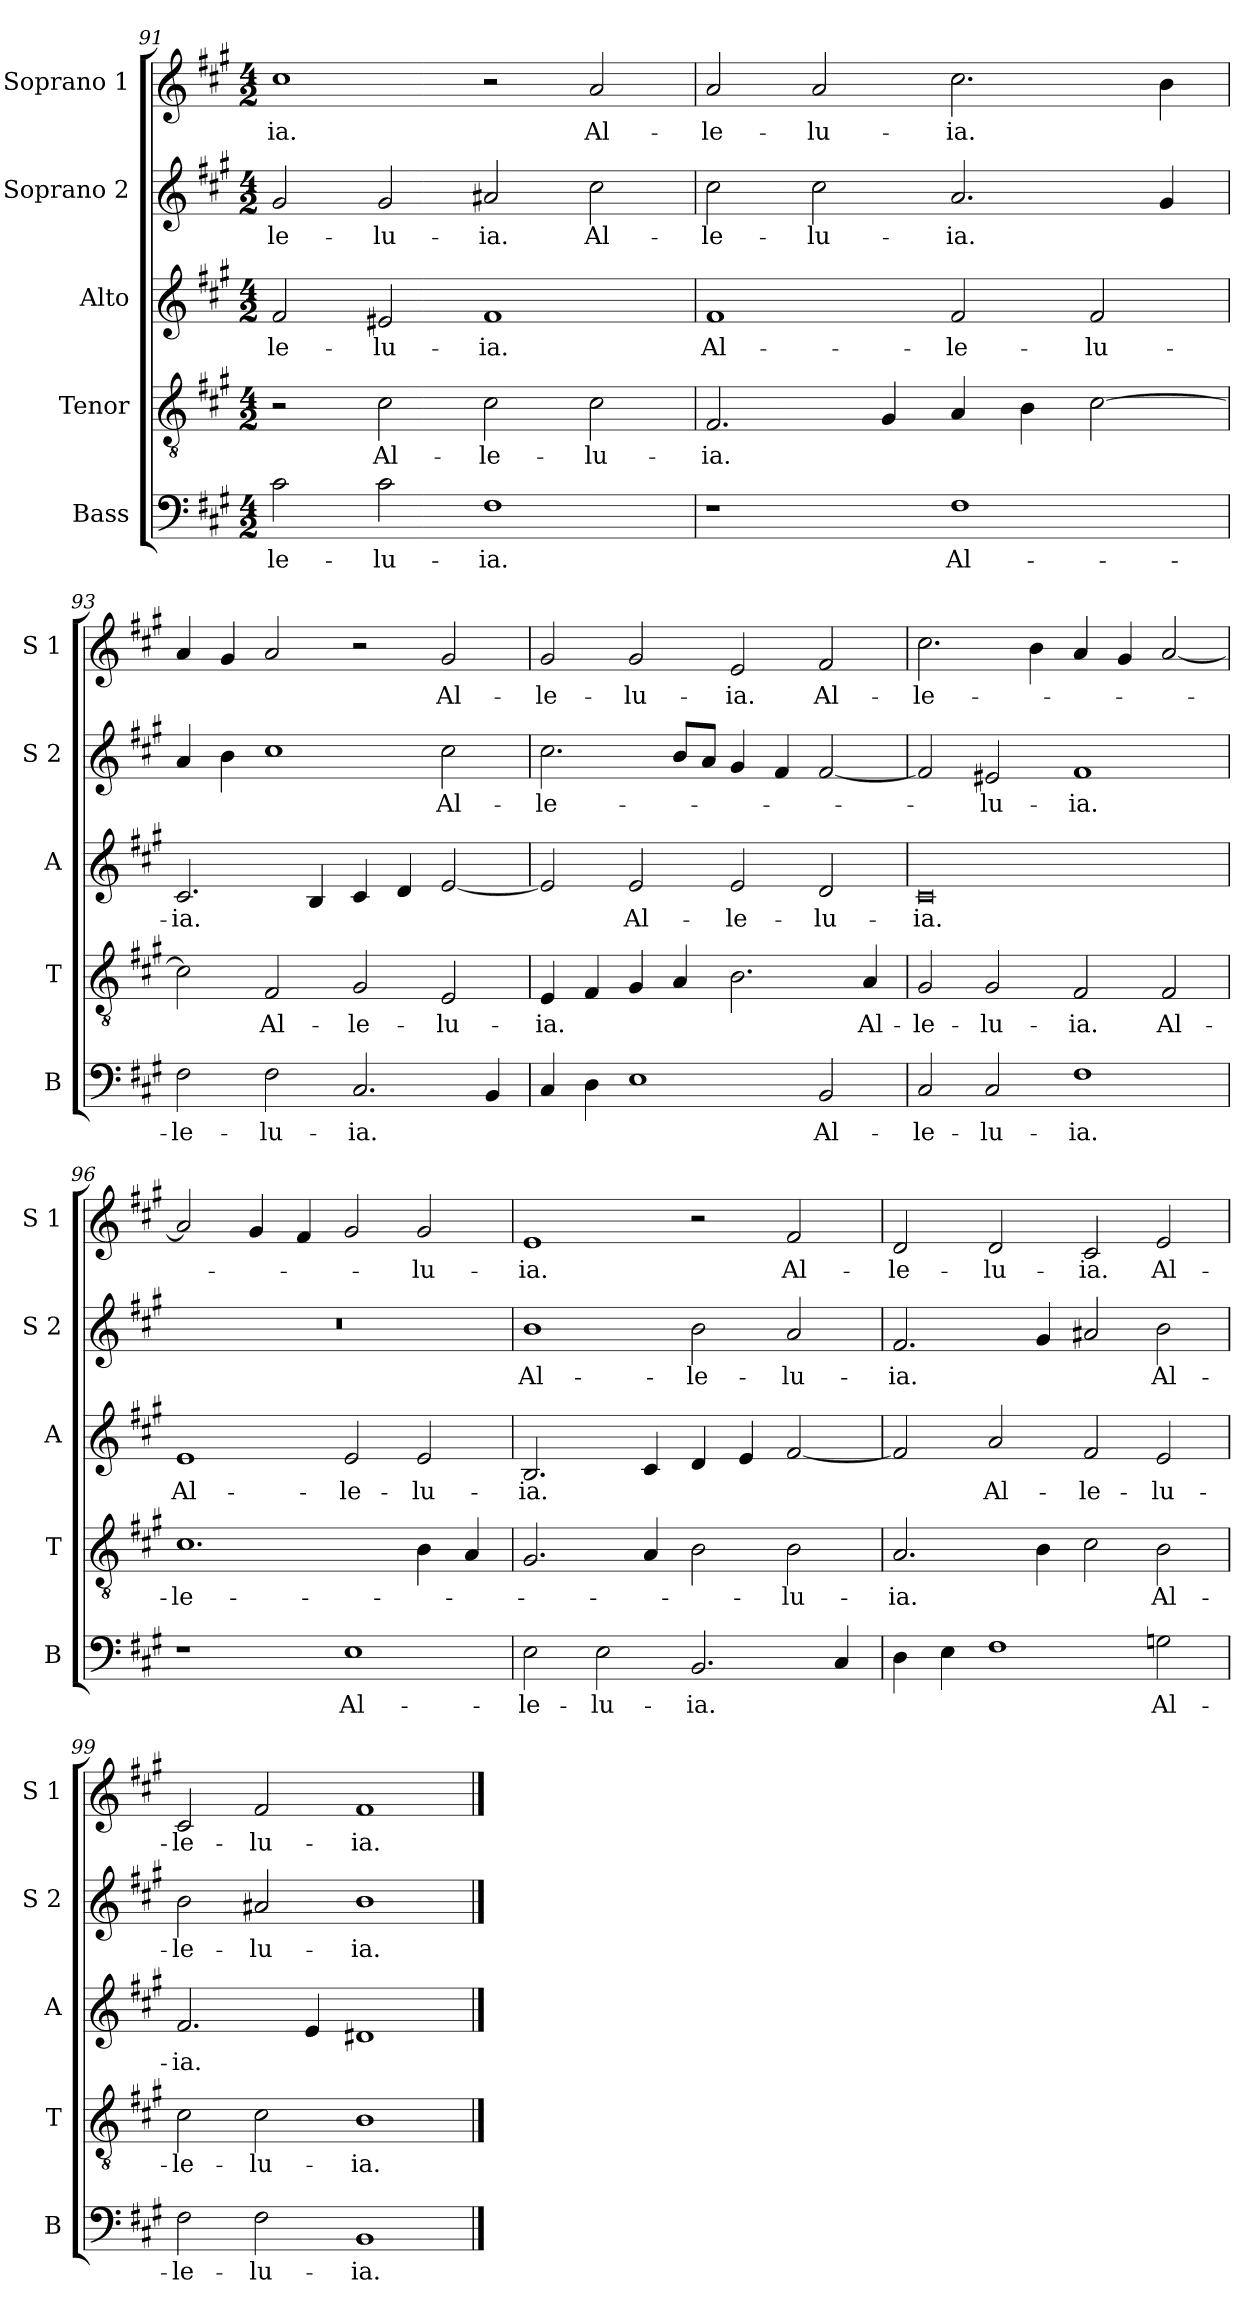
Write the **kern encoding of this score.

**kern	**text	**kern	**text	**kern	**text	**kern	**text	**kern	**text
*part5	*part5	*part4	*part4	*part3	*part3	*part2	*part2	*part1	*part1
*staff5	*staff5	*staff4	*staff4	*staff3	*staff3	*staff2	*staff2	*staff1	*staff1
*I"Bass	*	*I"Tenor	*	*I"Alto	*	*I"Soprano 2	*	*I"Soprano 1	*
*I'B	*	*I'T	*	*I'A	*	*I'S 2	*	*I'S 1	*
*clefF4	*	*clefGv2	*	*clefG2	*	*clefG2	*	*clefG2	*
*k[f#c#g#]	*	*k[f#c#g#]	*	*k[f#c#g#]	*	*k[f#c#g#]	*	*k[f#c#g#]	*
*A:	*	*A:	*	*A:	*	*A:	*	*A:	*
*M4/2	*	*M4/2	*	*M4/2	*	*M4/2	*	*M4/2	*
=91	=91	=91	=91	=91	=91	=91	=91	=91	=91
!	!LO:LY:b	!	!	!	!LO:LY:b	!	!LO:LY:b	!	!LO:LY:b
2c#\	-le-	2r	.	2f#/	-le-	2g#/	-le-	1cc#	-ia.
!	!LO:LY:b	!	!LO:LY:b	!	!LO:LY:b	!	!LO:LY:b	!	!
2c#\	-lu-	2c#\	Al-	2e#X/	-lu-	2g#/	-lu-	.	.
!	!LO:LY:b	!	!LO:LY:b	!	!LO:LY:b	!	!LO:LY:b	!	!
1F#	-ia.	2c#\	-le-	1f#	-ia.	2a#X/	-ia.	2r	.
!	!	!	!LO:LY:b	!	!	!	!LO:LY:b	!	!LO:LY:b
.	.	2c#\	-lu-	.	.	2cc#\	Al-	2a/	Al-
!!LO:PB:g=z
=92	=92	=92	=92	=92	=92	=92	=92	=92	=92
!	!	!	!LO:LY:b	!	!LO:LY:b	!	!LO:LY:b	!	!LO:LY:b
1r	.	2.F#/	-ia.	1f#	Al-	2cc#\	-le-	2a/	-le-
!	!	!	!	!	!	!	!LO:LY:b	!	!LO:LY:b
.	.	.	.	.	.	2cc#\	-lu-	2a/	-lu-
.	.	4G#/	.	.	.	.	.	.	.
!	!LO:LY:b	!	!	!	!LO:LY:b	!	!LO:LY:b	!	!LO:LY:b
1F#	Al-	4A/	.	2f#/	-le-	2.a/	-ia.	2.cc#\	-ia.
.	.	4B\	.	.	.	.	.	.	.
!	!	!	!	!	!LO:LY:b	!	!	!	!
.	.	[2c#\	.	2f#/	-lu-	.	.	.	.
.	.	.	.	.	.	4g#/	.	4b\	.
=93	=93	=93	=93	=93	=93	=93	=93	=93	=93
!	!LO:LY:b	!	!	!	!LO:LY:b	!	!	!	!
2F#\	-le-	2c#\]	.	2.c#/	-ia.	4a/	.	4a/	.
.	.	.	.	.	.	4b\	.	4g#/	.
!	!LO:LY:b	!	!LO:LY:b	!	!	!	!	!	!
2F#\	-lu-	2F#/	Al-	.	.	1cc#	.	2a/	.
.	.	.	.	4B/	.	.	.	.	.
!	!LO:LY:b	!	!LO:LY:b	!	!	!	!	!	!
2.C#/	-ia.	2G#/	-le-	4c#/	.	.	.	2r	.
.	.	.	.	4d/	.	.	.	.	.
!	!	!	!LO:LY:b	!	!	!	!LO:LY:b	!	!LO:LY:b
.	.	2E/	-lu-	[2e/	.	2cc#\	Al-	2g#/	Al-
4BB/	.	.	.	.	.	.	.	.	.
=94	=94	=94	=94	=94	=94	=94	=94	=94	=94
!	!	!	!LO:LY:b	!	!	!	!LO:LY:b	!	!LO:LY:b
4C#/	.	4E/	-ia.	2e/]	.	2.cc#\	-le-	2g#/	-le-
4D\	.	4F#/	.	.	.	.	.	.	.
!	!	!	!	!	!LO:LY:b	!	!	!	!LO:LY:b
1E	.	4G#/	.	2e/	Al-	.	.	2g#/	-lu-
.	.	4A/	.	.	.	8b/L	.	.	.
.	.	.	.	.	.	8a/J	.	.	.
!	!	!	!	!	!LO:LY:b	!	!	!	!LO:LY:b
.	.	2.B\	.	2e/	-le-	4g#/	.	2e/	-ia.
.	.	.	.	.	.	4f#/	.	.	.
!	!LO:LY:b	!	!	!	!LO:LY:b	!	!	!	!LO:LY:b
2BB/	Al-	.	.	2d/	-lu-	[2f#/	.	2f#/	Al-
!	!	!	!LO:LY:b	!	!	!	!	!	!
.	.	4A/	Al-	.	.	.	.	.	.
!!LO:LB:g=z
=95	=95	=95	=95	=95	=95	=95	=95	=95	=95
!	!LO:LY:b	!	!LO:LY:b	!	!LO:LY:b	!	!	!	!LO:LY:b
2C#/	-le-	2G#/	-le-	0c#	-ia.	2f#/]	.	2.cc#\	-le-
!	!LO:LY:b	!	!LO:LY:b	!	!	!	!LO:LY:b	!	!
2C#/	-lu-	2G#/	-lu-	.	.	2e#X/	-lu-	.	.
.	.	.	.	.	.	.	.	4b\	.
!	!LO:LY:b	!	!LO:LY:b	!	!	!	!LO:LY:b	!	!
1F#	-ia.	2F#/	-ia.	.	.	1f#	-ia.	4a/	.
.	.	.	.	.	.	.	.	4g#/	.
!	!	!	!LO:LY:b	!	!	!	!	!	!
.	.	2F#/	Al-	.	.	.	.	[2a/	.
=96	=96	=96	=96	=96	=96	=96	=96	=96	=96
!	!	!	!LO:LY:b	!	!LO:LY:b	!	!	!	!
1r	.	1.c#	-le-	1e	Al-	0r	.	2a/]	.
.	.	.	.	.	.	.	.	4g#/	.
.	.	.	.	.	.	.	.	4f#/	.
!	!LO:LY:b	!	!	!	!LO:LY:b	!	!	!	!
1E	Al-	.	.	2e/	-le-	.	.	2g#/	.
!	!	!	!	!	!LO:LY:b	!	!	!	!LO:LY:b
.	.	4B\	.	2e/	-lu-	.	.	2g#/	-lu-
.	.	4A/	.	.	.	.	.	.	.
=97	=97	=97	=97	=97	=97	=97	=97	=97	=97
!	!LO:LY:b	!	!	!	!LO:LY:b	!	!LO:LY:b	!	!LO:LY:b
2E\	-le-	2.G#/	.	2.B/	-ia.	1b	Al-	1e	-ia.
!	!LO:LY:b	!	!	!	!	!	!	!	!
2E\	-lu-	.	.	.	.	.	.	.	.
.	.	4A/	.	4c#/	.	.	.	.	.
!	!LO:LY:b	!	!	!	!	!	!LO:LY:b	!	!
2.BB/	-ia.	2B\	.	4d/	.	2b\	-le-	2r	.
.	.	.	.	4e/	.	.	.	.	.
!	!	!	!LO:LY:b	!	!	!	!LO:LY:b	!	!LO:LY:b
.	.	2B\	-lu-	[2f#/	.	2a/	-lu-	2f#/	Al-
4C#/	.	.	.	.	.	.	.	.	.
!!LO:LB:g=z
=98	=98	=98	=98	=98	=98	=98	=98	=98	=98
!	!	!	!LO:LY:b	!	!	!	!LO:LY:b	!	!LO:LY:b
4D\	.	2.A/	-ia.	2f#/]	.	2.f#/	-ia.	2d/	-le-
4E\	.	.	.	.	.	.	.	.	.
!	!	!	!	!	!LO:LY:b	!	!	!	!LO:LY:b
1F#	.	.	.	2a/	Al-	.	.	2d/	-lu-
.	.	4B\	.	.	.	4g#/	.	.	.
!	!	!	!	!	!LO:LY:b	!	!	!	!LO:LY:b
.	.	2c#\	.	2f#/	-le-	2a#X/	.	2c#/	-ia.
!	!LO:LY:b	!	!LO:LY:b	!	!LO:LY:b	!	!LO:LY:b	!	!LO:LY:b
2Gn\	Al-	2B\	Al-	2e/	-lu-	2b\	Al-	2e/	Al-
=99	=99	=99	=99	=99	=99	=99	=99	=99	=99
!	!LO:LY:b	!	!LO:LY:b	!	!LO:LY:b	!	!LO:LY:b	!	!LO:LY:b
2F#\	-le-	2c#\	-le-	2.f#/	-ia.	2b\	-le-	2c#/	-le-
!	!LO:LY:b	!	!LO:LY:b	!	!	!	!LO:LY:b	!	!LO:LY:b
2F#\	-lu-	2c#\	-lu-	.	.	2a#X/	-lu-	2f#/	-lu-
.	.	.	.	4e/	.	.	.	.	.
!	!LO:LY:b	!	!LO:LY:b	!	!	!	!LO:LY:b	!	!LO:LY:b
1BB	-ia.	1B	-ia.	1d#X	.	1b	-ia.	1f#	-ia.
==	==	==	==	==	==	==	==	==	==
*-	*-	*-	*-	*-	*-	*-	*-	*-	*-
